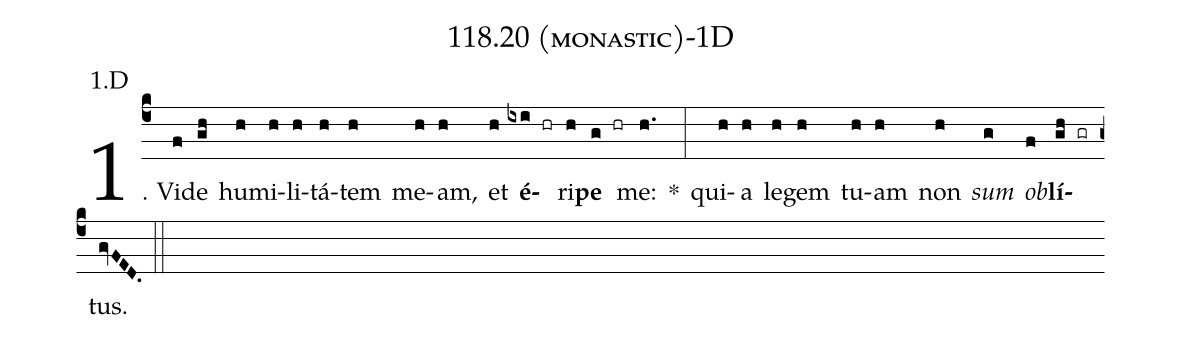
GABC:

name: 118.20 (monastic)-1D;
annotation: 1.D;
%%
(c4)1. Vi(f)de(gh) hu(h)mi(h)li(h)tá(h)tem(h) me(h)am,(h) et(h) <b>é</b>(ixi hr)ri(h)<b>pe</b>(g hr) me:(h.) *(:) qui(h)a(h) le(h)gem(h) tu(h)am(h) non(h) <i>sum</i>(g) <i>ob</i>(f)<b>lí</b>(gh gr)tus.(gvFED.) (::)
